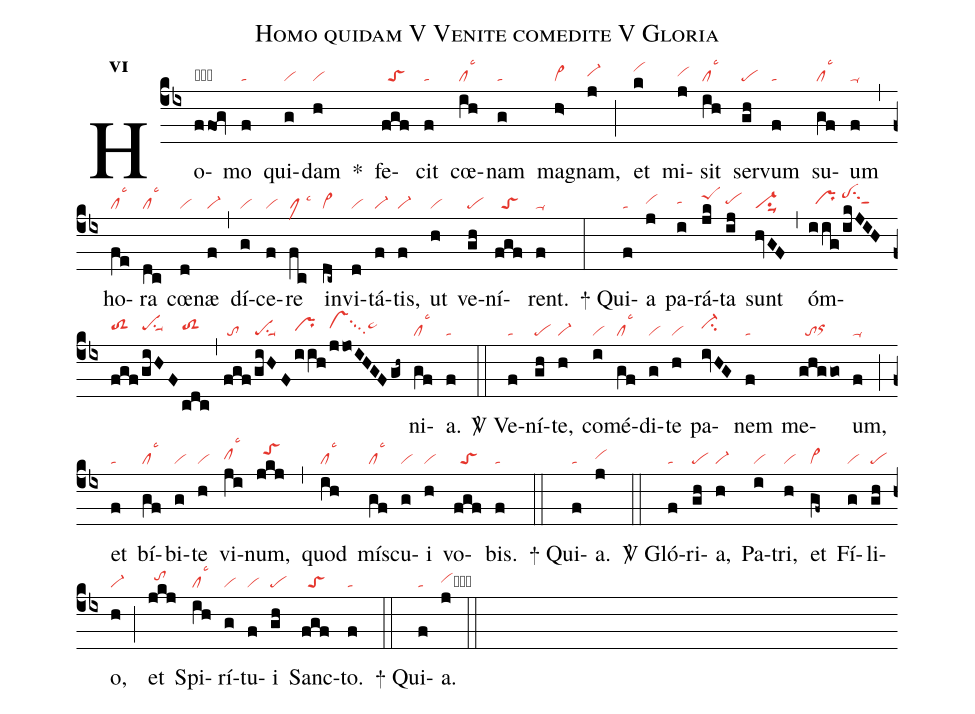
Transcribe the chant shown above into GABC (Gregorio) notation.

name:Homo quidam V Venite comedite V Gloria;
office-part:re;
mode:6;
nabc-lines:1;
%%
initial-style: 1;
name:Homo quidam fecit;
mode: 6;
office-part: Responsorium;
annotation: Resp.;
annotation: vi;
nabc-lines:1;
%%
(cb4) Ho(ffog|obscM1)mo(f|ta) qui(g|vi)dam(h|vi) <sp>*</sp>() fe(fgf|//toS)cit(f|ta) cœ(ih|cllsc3)nam(g|ta) mag(h>|vi>)nam,(j|vi-hh) (;) et(k|vihj) mi(j|vihh)sit(ih|cllsc3) ser(gh|pe)vum(f|ta) su(gf|cllsc3)um(f|ta-) (,) ho(fe|cllsc3)ra(dc|cllsc3) cœ(d|vi)næ(f|vi-) (,)dí(g|vi)ce(f|vi)re(fc|clMlsc3) in(dc~|vi>)vi(d|vi)tá(f|vi-)tis,(f|vi-) ut(h|vi) ve(gh|pe)ní(fgf|//toS)rent.(f|ta-) (:)

<sp>+</sp> Qui(f|ta)a(j|vihh) pa(i|tahh)rá(jk|peShj)ta(ij|pehh) sunt(hvGF|vi-su1suu1) (,) óm(iig/ikJIH|//prhh/pehjsu2sut1|fgf|toS2hh|giHF|pehhsu1suu1|cdc,|toS2hh|fgf|/to|giHF|pesu1suu1|iih|prhh|jjoIHGFgh~|vshisu4pe~hi)ni(gf|cllsc3)a.(f|ta) (::)

<sp>V/</sp> Ve(f|ta)ní(gh|pe)te,(h|vi-) co(i|vi)mé(gf|cllsc3)di(g|vi)te(h|vi) pa(ivHG|ci-hi)nem(f|ta) me(ghggo|//toorhh)um,(f|ta-) (;) et(f|ta) bí(gf|cllsc3)bi(g|vi)te(h|vi) vi(ji|clhhlsc3)num,(jkj|//toShj) (,) quod(ih|cllsc3) mís(gf|cllsc3)cu(g|vi)i(h|vi) vo(fgf|//toS)bis.(f|ta) (::)

<sp>+</sp> Qui(f|ta)a.(j|vihh) (::)

<sp>V/</sp> Gló(f|ta)ri(gh|pe)a,(h|vi-) Pa(i|vi)tri,(h|vi) et(gf~|vi>) Fí(g|vi)li(gh|pe)o,(h|vi-) (;)et(jkj|//tohi) Spi(ih|cllsc3)rí(g|vi)tu(f|vi)i(gh|pe) Sanc(fgf|//toS)to.(f|ta) (::)

<sp>+</sp> Qui(f|ta)a.(j|vihhcb) (::)
